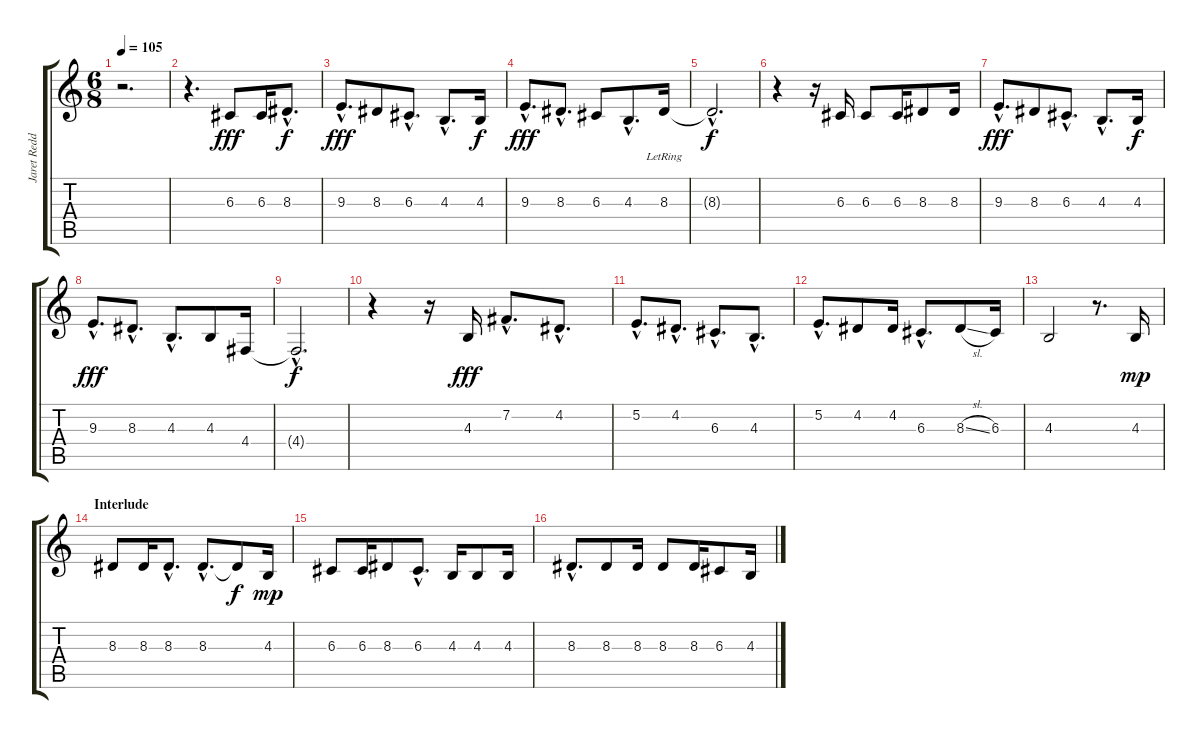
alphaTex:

\track ("Jaret Reddick - Vocals" "Jaret Redd") {instrument lead2sawtooth}
\staff {score tabs}
\tuning (E4 B3 G3 D3 A2 E2) {hide}
\ts (6 8)
\tempo 105
\clef g2
\ks c
r.2{d dy fff} |
r.4{d} 6.3.8 6.3.16 8.3{hac}.8{d dy f} |
9.3{hac}.8{d dy fff} 8.3.8 6.3{hac}.8{d} 4.3{hac}.8{d} 4.3.16{dy f} |
9.3{hac}.8{d dy fff} 8.3{hac}.8{d} 6.3.8 4.3{hac}.8{d} 8.3{lr}.16 |
8.3{hac t}.2{d dy f} |
r.4 r.16 6.3.16 6.3.8 6.3.16 8.3.8 8.3.16 |
9.3{hac}.8{d dy fff} 8.3.8 6.3{hac}.8{d} 4.3{hac}.8{d} 4.3.16{dy f} |
9.3{hac}.8{d dy fff} 8.3{hac}.8{d} 4.3{hac}.8{d} 4.3.8 4.4.16 |
4.4{hac t}.2{d dy f} |
r.4 r.16 4.3.16{dy fff} 7.2{hac}.8{d} 4.2{hac}.8{d} |
5.2{hac}.8{d} 4.2{hac}.8{d} 6.3{hac}.8{d} 4.3{hac}.8{d} |
5.2{hac}.8{d} 4.2.8 4.2.16 6.3{hac}.8{d} 8.3{sl}.8 6.3.16 |
4.3.2 r.8{d} 4.3.16{dy mp} |
\section ("" "Interlude")
8.3.8 8.3.16 8.3{hac}.8{d} 8.3{hac}.8{d} 8.3{t}.8{dy f} 4.3.16{dy mp} |
6.3.8 6.3.16 8.3.8 6.3{hac}.8{d} 4.3.16 4.3.8 4.3.16 |
8.3{hac}.8{d} 8.3.8 8.3.16 8.3.8 8.3.16 6.3.8 4.3.16
